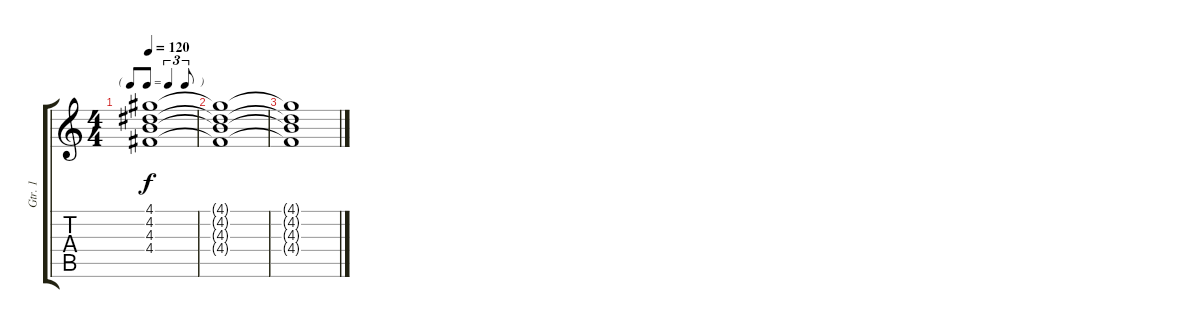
\track ("Gtr. 1" "Gtr. 1") {instrument distortionguitar}
\staff {score tabs}
\tuning (E4 B3 G3 D3 A2 E2) {hide}
\ts (4 4)
\tf triplet8th
\tempo 120
\clef g2
\ks c
(4.1{t} 4.2{t} 4.3{t} 4.4{t}).1{dy f} |
(4.1{t} 4.2{t} 4.3{t} 4.4{t}).1 |
(4.1{t} 4.2{t} 4.3{t} 4.4{t}).1
